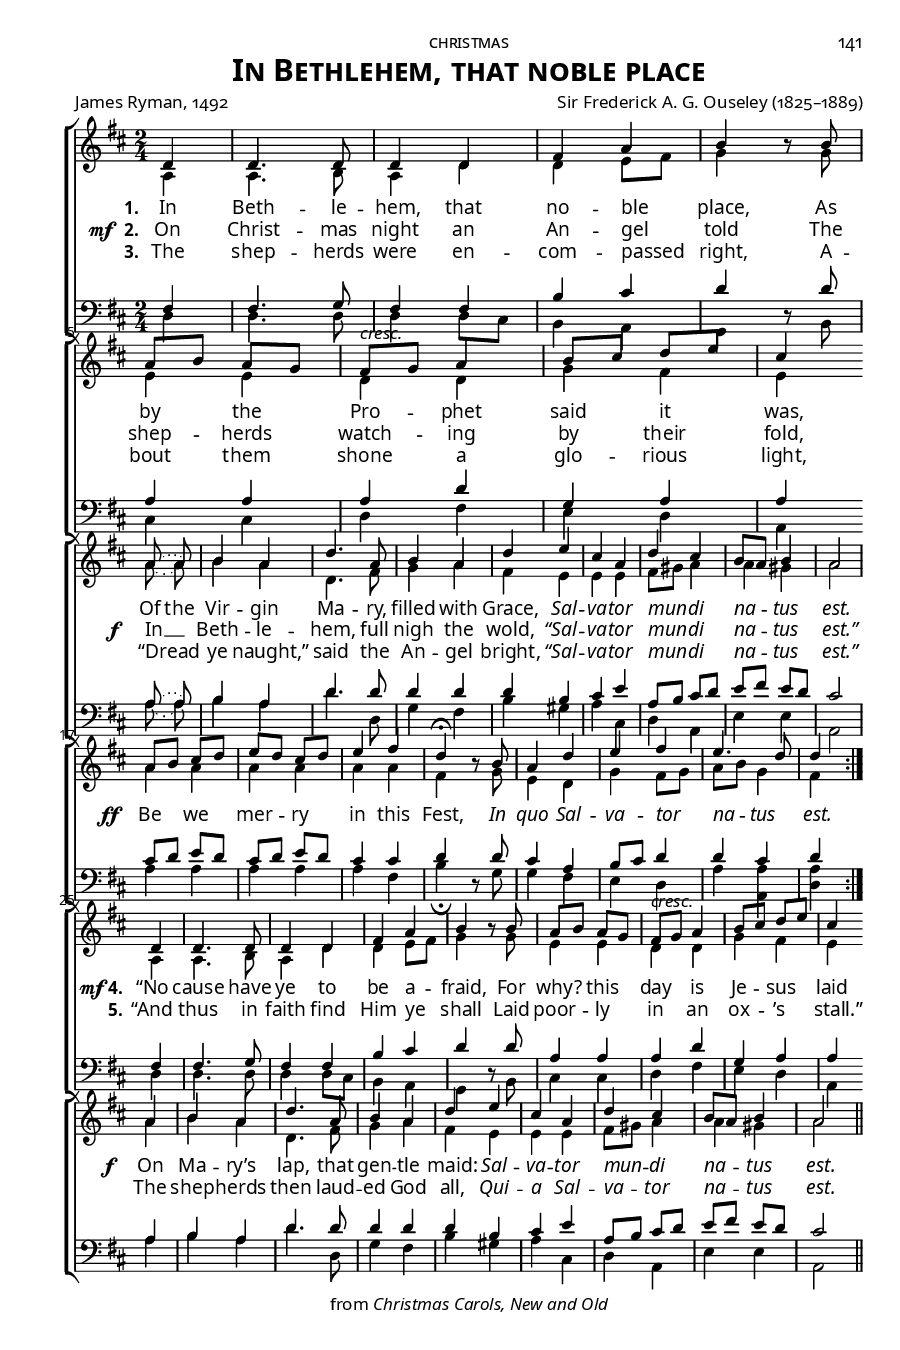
\version "2.14.2"
\include "util.ly"
\header {
  title = \markup{\override #'(font-name . "Garamond Premier Pro Semibold"){ \abs-fontsize #15 \smallCapsOldStyle"In Bethlehem, that noble place"}}
  poet = \markup\oldStyleNum"James Ryman, 1492"
  composer = \markup\oldStyleNum"Sir Frederick A. G. Ouseley (1825–1889)"
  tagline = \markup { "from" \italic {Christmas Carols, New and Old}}
}
\paper {
  %print-all-headers = ##f
  paper-height = 9\in
  paper-width = 6\in
  indent = 0\in
  %system-system-spacing = #'((basic-distance . 10) (padding . 0))
  system-system-spacing =
    #'((basic-distance . 0)
       (minimum-distance . 0)
       (padding . -15)
       (stretchability . 100))
  ragged-last-bottom = ##f
  ragged-bottom = ##f
  two-sided = ##t
  inner-margin = 0.5\in
  outer-margin = 0.25\in
  top-margin = 0.25\in
  bottom-margin = 0.25\in
  first-page-number = #141
  print-first-page-number = ##t
  headerLine = \markup{\override #'(font-name . "Garamond Premier Pro") \smallCapsOldStyle"christmas"}
  oddHeaderMarkup = \markup\fill-line{
     \override #'(font-name . "Garamond Premier Pro")\abs-fontsize #8.5
     \combine 
        \fill-line{"" \on-the-fly #print-page-number-check-first
        \oldStylePageNum""
        }
        \fill-line{\headerLine}
  }
  evenHeaderMarkup = \markup {
     \override #'(font-name . "Garamond Premier Pro")\abs-fontsize #8.5
     \combine
        \on-the-fly #print-page-number-check-first
        \oldStylePageNum""
        \fill-line{\headerLine}
  }
}
#(set-global-staff-size 15) \paper{ #(define fonts (make-pango-font-tree "GoudyOlSt BT" "Garamond Premier Pro" "Garamond Premier Pro" (/ 15 20))) }
global = {
  \key d \major
  \time 2/4
  \autoBeamOff
  \override DynamicLineSpanner #'staff-padding = #0.0
  \override DynamicLineSpanner #'Y-extent = #'(-1 . 1)
}

sopMusic = \relative c' {
  \partial 4 d4 |
  d4. d8 |
  d4 d |
  fis a |
  b b8\rest b |
  a[ b] a[ g] |
  
  fis[^\markup\italic"cresc." g] a4 |
  b8[ cis] d[ e] |
  cis4 \bar""\break \slurDotted a8( a) |
  b4 a |
  d4. a8 |
  b4 a |
  
  d e |
  cis a |
  d cis |
  b8[ a] b4 |
  a2 | \break
  a8[ b] cis[ d] |
  
  e[ d] cis[ d] |
  e4 fis |
  d\fermata b8\rest b |
  a4 d |
  e fis |
  e4. d8 |
  \partial 4 d4 \bar ":|" \break
  
  
  
  \partial 4 d,4 |
  d4. d8 |
  d4 d |
  fis a |
  b b8\rest b |
  a[ b] a[ g] |
  
  fis[^\markup\italic"cresc." g] a4 |
  b8[ cis] d[ e] |
  cis4 \bar""\break a4 |
  b4 a |
  d4. a8 |
  b4 a |
  
  d e |
  cis a |
  d cis |
  b8[ a] b4 |
  a2 \bar "||"
}
sopWords = \lyricmode {
  
}

altoMusic = \relative c' {
  a4 |
  a4. b8 |
  a4 d |
  d e8[ fis] |
  g4 s8 g |
  e4 e |
  
  d d |
  g fis |
  e \slurDotted a8( a) |
  b4 a |
  d,4. fis8 |
  g4 a |
  
  fis e |
  e e |
  fis8[ gis] a4 |
  a gis |
  a2 |
  a4 a |
  
  a a |
  a a 
  fis s8 g |
  e4 d |
  g fis8[ g] |
  a[ b] g4 |
  fis4 |
  
  
  
  a,4 |
  a4. b8 |
  a4 d |
  d e8[ fis] |
  g4 s8 g |
  e4 e |
  
  d d |
  g fis |
  e a4 |
  b4 a |
  d,4. fis8 |
  g4 a |
  
  fis e |
  e e |
  fis8[ gis] a4 |
  a gis |
  a2 |
}
altoWords = {
  \dropLyricsV
  \lyricmode {
    \set stanza = #"1. "
    In Beth -- le -- hem, that no -- ble place,
    As by the Pro -- phet said it was,
    \set ignoreMelismata = ##t
    Of the
    \unset ignoreMelismata
    Vir -- gin Ma -- ry, filled with Grace,
    \markup\italic Sal -- \markup\italic va -- \markup\italic tor \markup\italic mun --
    \set associatedVoice = "sopranos"
    \markup\italic di \markup\italic na -- \markup\italic tus
    \unset associatedVoice
    \markup\italic est.
    
  }
  \set stanza = \markup\dynamic"ff  "
  \lyricmode {
    Be we mer -- ry in this Fest,
    \markup\italic In \markup\italic quo \markup\italic Sal -- \markup\italic va -- \markup\italic tor \markup\italic na -- \markup\italic tus \markup\italic est.
    
  }
  \set stanza = \markup{\dynamic" mf" "4."}
  \lyricmode{
    “No cause have ye to be a -- fraid,
    For why? this day is Je -- sus laid
  }
  \set stanza = \markup\dynamic"f  "
  \lyricmode{
    On Ma -- ry’s lap, that gen -- tle maid:
    \markup\italic Sal -- \markup\italic va -- \markup\italic tor \markup\italic mun --
    \set associatedVoice = "sopranos"
    \markup\italic di \markup\italic na -- \markup\italic tus \markup\italic est.
    \unset associatedVoice
  }
}
altoWordsII = {
  \dropLyricsV
  \set stanza = \markup{\dynamic"mf " "2. "}
  \lyricmode {
    On Christ -- mas night an An -- gel told
    The shep -- herds watch -- ing by their fold,
  }
  \set stanza = \markup\dynamic"f  "
  \lyricmode{
    In __ Beth -- le -- hem, full nigh the wold,
    \markup\italic “Sal -- \markup\italic va -- \markup\italic tor \markup\italic mun --
    \set associatedVoice = "sopranos"
    \markup\italic di \markup\italic na -- \markup\italic tus \markup\italic est.”
    \unset associatedVoice
    
    \repeat unfold 15 \skip1
    
    \set stanza = #"5."
    “And thus in faith find Him ye shall
    Laid poor -- ly in an ox -- ’s stall.”
    The shep -- herds then laud -- ed God all,
    \markup\italic Qui -- \markup\italic a \markup\italic Sal -- \markup\italic va --
    \set associatedVoice = "sopranos"
    \markup\italic tor \markup\italic na -- \markup\italic tus \markup\italic est.
    \unset associatedVoice
  }
}
altoWordsIII = \lyricmode {
  \dropLyricsV
  \set stanza = #"3. "
  The shep -- herds were en -- com -- passed right,
  A -- bout them shone a glo -- rious light,
  “Dread ye naught,” said the An -- gel bright,
  \markup\italic “Sal -- \markup\italic va -- \markup\italic tor \markup\italic mun --
  \set associatedVoice = "sopranos"
  \markup\italic di \markup\italic na -- \markup\italic tus \markup\italic est.”
  
}
altoWordsIV = \lyricmode {
}
altoWordsV = \lyricmode {
}
altoWordsVI = \lyricmode {
  \set stanza = #"6. "
  \set ignoreMelismata = ##t
}
tenorMusic = \relative c' {
  fis,4 |
  fis4. g8 |
  fis4 fis |
  b cis |
  d4 s8 d |
  a4 a |
  
  a d |
  g, a |
  a \slurDotted a8( a) |
  b4 a |
  d4. d8 |
  d4 d |
  
  d b |
  cis e |
  a,8[ b] cis[ d] |
  e[ fis] e[ d] |
  cis2 |
  cis8[ d] e[ d] |
  
  cis[ d] e[ d] |
  cis4 cis |
  d s8 d |
  cis4 a |
  b8[ cis] d4 |
  d cis |
  d |
  
  
  
  fis,4 |
  fis4. g8 |
  fis4 fis |
  b cis |
  d4 s8 d |
  a4 a |
  
  a d |
  g, a |
  a a4 |
  b4 a |
  d4. d8 |
  d4 d |
  
  d b |
  cis e |
  a,8[ b] cis[ d] |
  e[ fis] e[ d] |
  cis2 |
}
tenorWords = \lyricmode {

}

bassMusic = \relative c {
  d4 |
  d4. d8 |
  d4 d8[ cis] |
  b4 a |
  g4 d'8\rest b |
  cis4 cis |
  
  d fis |
  e d |
  a \slurDotted a'8( a) |
  b4 a |
  d4. d,8 |
  g4 fis |
  
  b gis |
  a cis, |
  d a |
  e' e |
  a,2 |
  a'4 a |
  
  a a |
  a fis |
  b\fermata d,8\rest g |
  g4 fis |
  e d |
  a' <a a,> |
  <a d,> |
  
  
  
  d,4 |
  d4. d8 |
  d4 d8[ cis] |
  b4 a |
  g4 d'8\rest b |
  cis4 cis |
  
  d fis |
  e d |
  a a'4 |
  b4 a |
  d4. d,8 |
  g4 fis |
  
  b gis |
  a cis, |
  d a |
  e' e |
  a,2 |
}
bassWords = \lyricmode {

}

pianoRH = \relative c' {
  
}
pianoLH = \relative c' {
  
}

\score {
  <<
   \new ChoirStaff <<
%    \new Lyrics = sopranos \with { \override VerticalAxisGroup #'nonstaff-relatedstaff-spacing = #'((basic-distance . 1)) }
    \new Staff = women <<
      \new Voice = "sopranos" { \voiceOne << \global \sopMusic >> }
      \new Voice = "altos" { \voiceTwo << \global \altoMusic >> }
    >>
   \new Staff = men <<
      \clef bass
      \new Voice = "tenors" { \voiceOne << \global \tenorMusic >> }
      \new Voice = "basses" { \voiceTwo << \global \bassMusic >> }
    >>
    \new Lyrics \with { alignAboveContext = #"women" \override VerticalAxisGroup #'nonstaff-relatedstaff-spacing = #'((basic-distance . 1))} \lyricsto "sopranos" \sopWords
     \new Lyrics = "altosVI"  \with { alignBelowContext = #"women" \override VerticalAxisGroup #'nonstaff-relatedstaff-spacing = #'((basic-distance . 1))} \lyricsto "altos" \altoWordsVI
    \new Lyrics = "altosV"  \with { alignBelowContext = #"women" \override VerticalAxisGroup #'nonstaff-relatedstaff-spacing = #'((basic-distance . 1))} \lyricsto "altos" \altoWordsV
    \new Lyrics = "altosIV"  \with { alignBelowContext = #"women" \override VerticalAxisGroup #'nonstaff-relatedstaff-spacing = #'((basic-distance . 1))} \lyricsto "altos" \altoWordsIV
    \new Lyrics = "altosIII"  \with { alignBelowContext = #"women" \override VerticalAxisGroup #'nonstaff-relatedstaff-spacing = #'((basic-distance . 1))} \lyricsto "altos" \altoWordsIII
    \new Lyrics = "altosII"  \with { alignBelowContext = #"women" \override VerticalAxisGroup #'nonstaff-relatedstaff-spacing = #'((basic-distance . 1))} \lyricsto "altos" \altoWordsII
    \new Lyrics = "altos"  \with { alignBelowContext = #"women" \override VerticalAxisGroup #'nonstaff-relatedstaff-spacing = #'((basic-distance . 1)) } \lyricsto "altos" \altoWords
    \new Lyrics \with { alignAboveContext = #"men" \override VerticalAxisGroup #'nonstaff-relatedstaff-spacing = #'((basic-distance . 1)) } \lyricsto "tenors" \tenorWords
    \new Lyrics \with { alignBelowContext = #"men" \override VerticalAxisGroup #'nonstaff-relatedstaff-spacing = #'((basic-distance . 1)) } \lyricsto "basses" \bassWords
  >>
%    \new PianoStaff << \new Staff { \new Voice { \pianoRH } } \new Staff { \clef "bass" \pianoLH } >>
  >>
  \layout {
    \context {
      \Score
      %\override SpacingSpanner #'base-shortest-duration = #(ly:make-moment 1 8)
      %\override SpacingSpanner #'common-shortest-duration = #(ly:make-moment 1 4)
    }
    \context {
      % Remove all empty staves
      % \Staff \RemoveEmptyStaves \override VerticalAxisGroup #'remove-first = ##t
    }
    \context {
      \Lyrics
      \override LyricText #'X-offset = #center-on-word
    }
  }
  \midi {
    \tempo 4 = 90
    \set Staff.midiInstrument = "flute"
  
    \context {
      \Voice
      \remove "Dynamic_performer"
    }
  }
}
